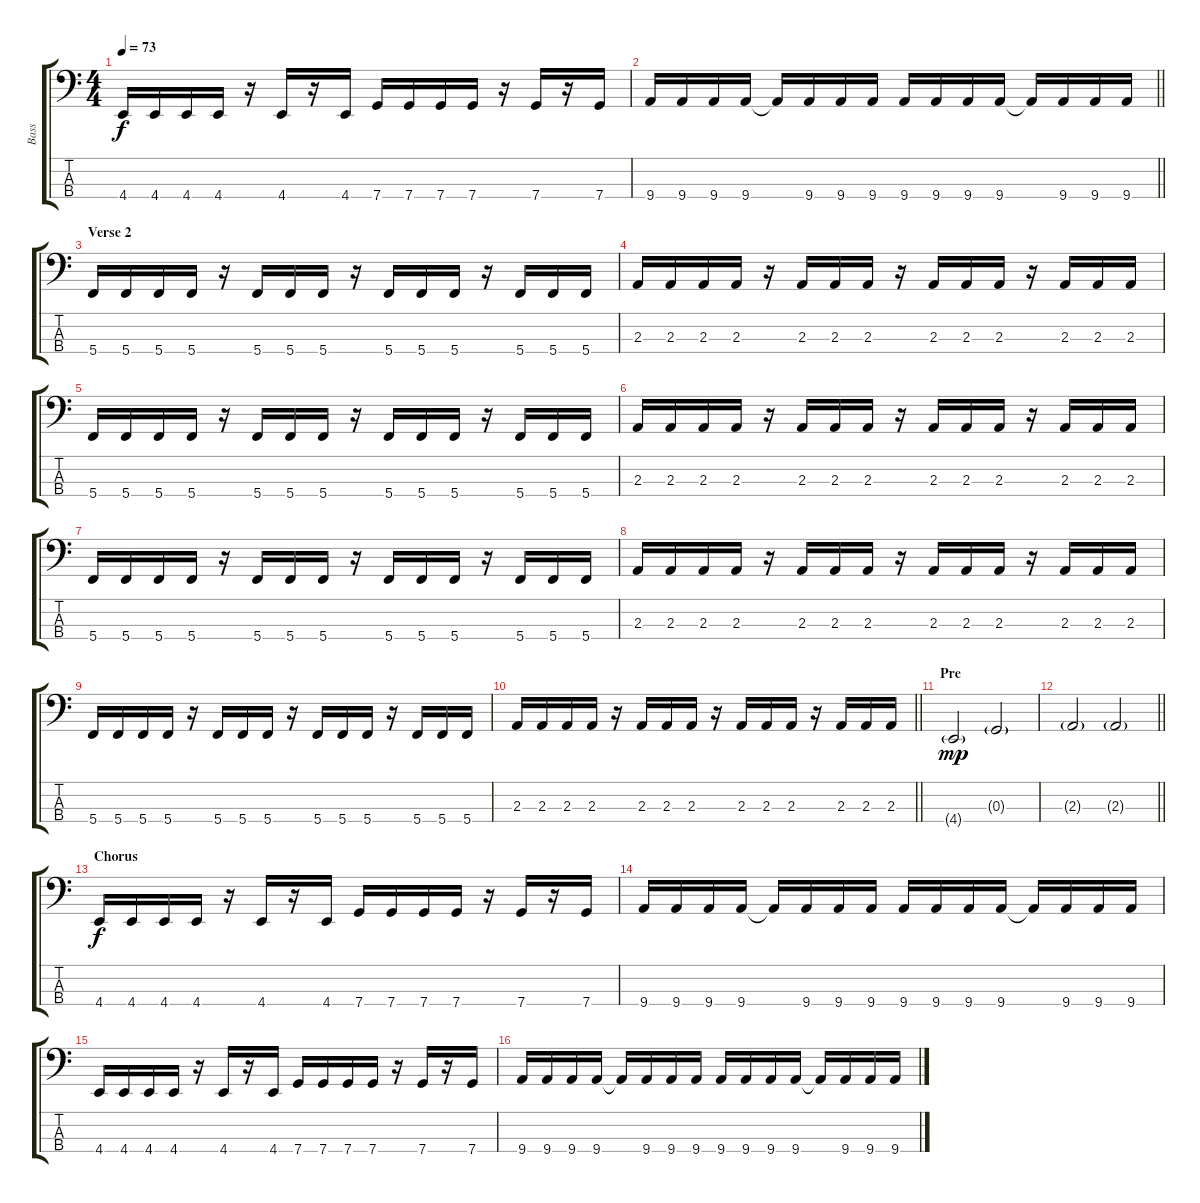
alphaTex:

\track ("Bass" "Bass") {instrument electricbassfinger}
\staff {score tabs}
\tuning (F2 C2 G1 C1) {hide}
\ts (4 4)
\tempo 73
\clef f4
\ks c
4.4.16{dy f} 4.4.16 4.4.16 4.4.16 r.16 4.4.16 r.16 4.4.16 7.4.16 7.4.16 7.4.16 7.4.16 r.16 7.4.16 r.16 7.4.16 |
\barLineRight lightlight
9.4.16 9.4.16 9.4.16 9.4.16 9.4{t}.16 9.4.16 9.4.16 9.4.16 9.4.16 9.4.16 9.4.16 9.4.16 9.4{t}.16 9.4.16 9.4.16 9.4.16 |
\section ("" "Verse 2")
5.4.16 5.4.16 5.4.16 5.4.16 r.16 5.4.16 5.4.16 5.4.16 r.16 5.4.16 5.4.16 5.4.16 r.16 5.4.16 5.4.16 5.4.16 |
2.3.16 2.3.16 2.3.16 2.3.16 r.16 2.3.16 2.3.16 2.3.16 r.16 2.3.16 2.3.16 2.3.16 r.16 2.3.16 2.3.16 2.3.16 |
5.4.16 5.4.16 5.4.16 5.4.16 r.16 5.4.16 5.4.16 5.4.16 r.16 5.4.16 5.4.16 5.4.16 r.16 5.4.16 5.4.16 5.4.16 |
2.3.16 2.3.16 2.3.16 2.3.16 r.16 2.3.16 2.3.16 2.3.16 r.16 2.3.16 2.3.16 2.3.16 r.16 2.3.16 2.3.16 2.3.16 |
5.4.16 5.4.16 5.4.16 5.4.16 r.16 5.4.16 5.4.16 5.4.16 r.16 5.4.16 5.4.16 5.4.16 r.16 5.4.16 5.4.16 5.4.16 |
2.3.16 2.3.16 2.3.16 2.3.16 r.16 2.3.16 2.3.16 2.3.16 r.16 2.3.16 2.3.16 2.3.16 r.16 2.3.16 2.3.16 2.3.16 |
5.4.16 5.4.16 5.4.16 5.4.16 r.16 5.4.16 5.4.16 5.4.16 r.16 5.4.16 5.4.16 5.4.16 r.16 5.4.16 5.4.16 5.4.16 |
\barLineRight lightlight
2.3.16 2.3.16 2.3.16 2.3.16 r.16 2.3.16 2.3.16 2.3.16 r.16 2.3.16 2.3.16 2.3.16 r.16 2.3.16 2.3.16 2.3.16 |
\section ("" "Pre")
4.4{g}.2{dy mp} 0.3{g}.2 |
\barLineRight lightlight
2.3{g}.2 2.3{g}.2 |
\section ("" "Chorus")
4.4.16{dy f} 4.4.16 4.4.16 4.4.16 r.16 4.4.16 r.16 4.4.16 7.4.16 7.4.16 7.4.16 7.4.16 r.16 7.4.16 r.16 7.4.16 |
9.4.16 9.4.16 9.4.16 9.4.16 9.4{t}.16 9.4.16 9.4.16 9.4.16 9.4.16 9.4.16 9.4.16 9.4.16 9.4{t}.16 9.4.16 9.4.16 9.4.16 |
4.4.16 4.4.16 4.4.16 4.4.16 r.16 4.4.16 r.16 4.4.16 7.4.16 7.4.16 7.4.16 7.4.16 r.16 7.4.16 r.16 7.4.16 |
9.4.16 9.4.16 9.4.16 9.4.16 9.4{t}.16 9.4.16 9.4.16 9.4.16 9.4.16 9.4.16 9.4.16 9.4.16 9.4{t}.16 9.4.16 9.4.16 9.4.16
